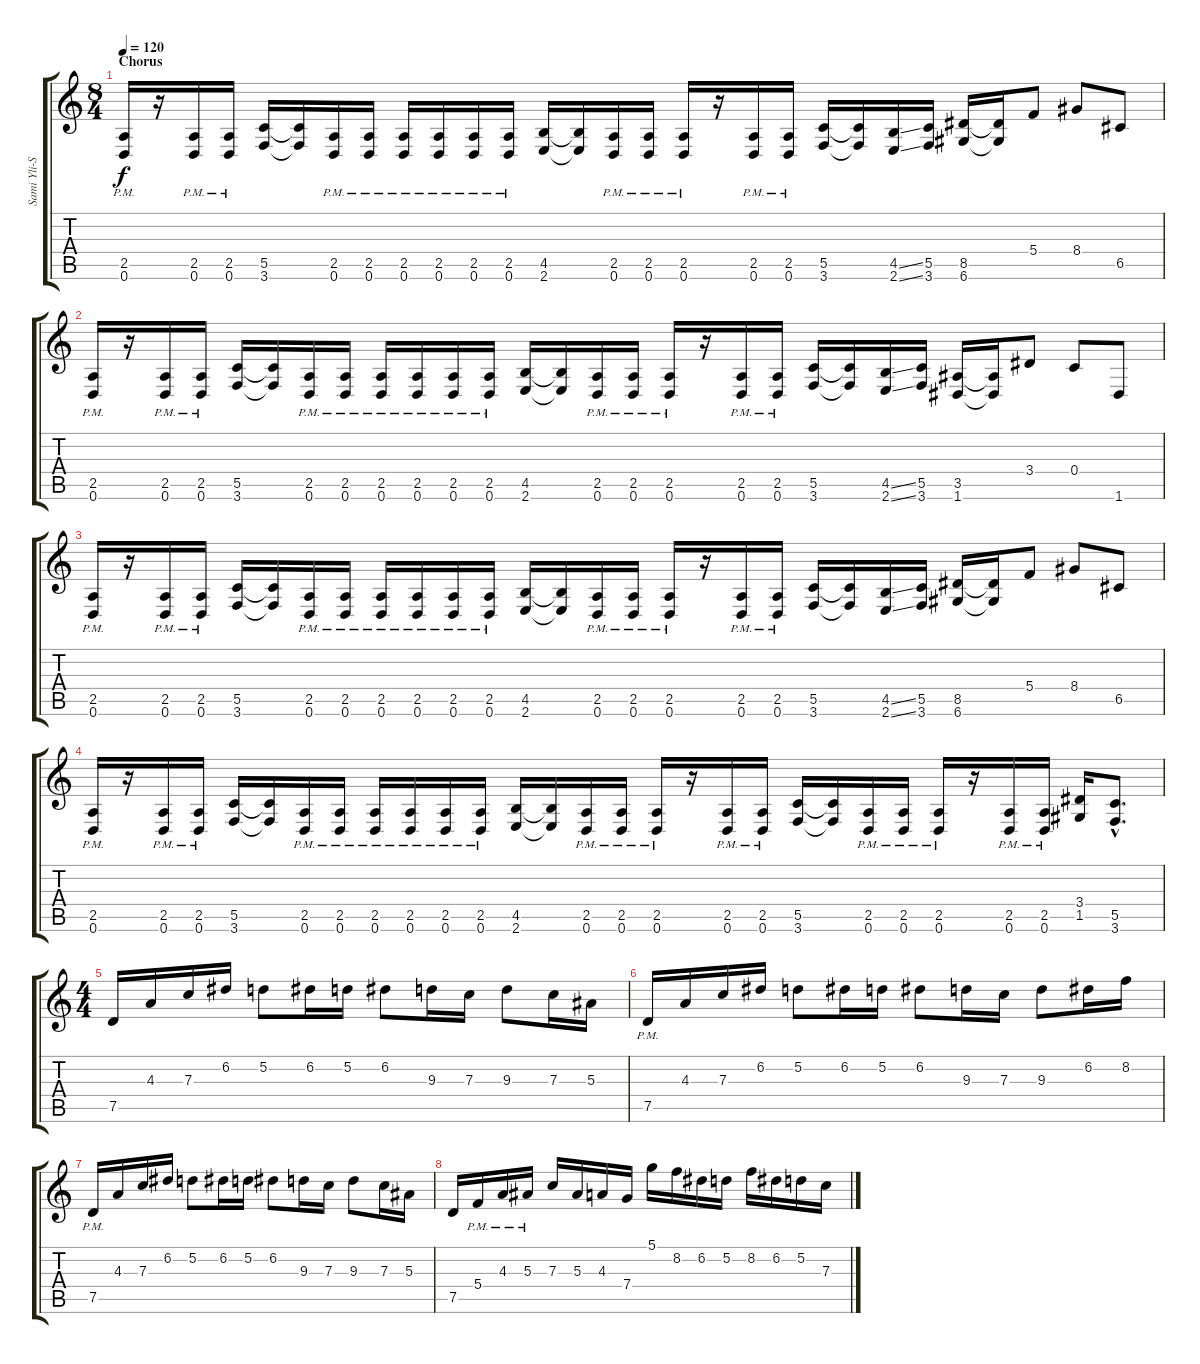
\track ("Sami Yli-Sirniö" "Sami Yli-S") {instrument distortionguitar}
\staff {score tabs}
\tuning (D4 A3 F3 C3 G2 D2) {hide}
\ts (8 4)
\section ("" "Chorus")
\tempo 120
\clef g2
\ks c
(2.5{pm} 0.6{pm}).16{dy f} r.16 (2.5{pm} 0.6{pm}).16 (2.5{pm} 0.6{pm}).16 (5.5 3.6).16 (5.5{t} 3.6{t}).16 (2.5{pm} 0.6{pm}).16 (2.5{pm} 0.6{pm}).16 (2.5{pm} 0.6{pm}).16 (2.5{pm} 0.6{pm}).16 (2.5{pm} 0.6{pm}).16 (2.5{pm} 0.6{pm}).16 (4.5 2.6).16 (4.5{t} 2.6{t}).16 (2.5{pm} 0.6{pm}).16 (2.5{pm} 0.6{pm}).16 (2.5{pm} 0.6{pm}).16 r.16 (2.5{pm} 0.6{pm}).16 (2.5{pm} 0.6{pm}).16 (5.5 3.6).16 (5.5{t} 3.6{t}).16 (4.5{ss} 2.6{ss}).16 (5.5 3.6).16 (8.5 6.6).16 (8.5{t} 6.6{t}).16 5.4.8 8.4.8 6.5.8 |
(2.5{pm} 0.6{pm}).16 r.16 (2.5{pm} 0.6{pm}).16 (2.5{pm} 0.6{pm}).16 (5.5 3.6).16 (5.5{t} 3.6{t}).16 (2.5{pm} 0.6{pm}).16 (2.5{pm} 0.6{pm}).16 (2.5{pm} 0.6{pm}).16 (2.5{pm} 0.6{pm}).16 (2.5{pm} 0.6{pm}).16 (2.5{pm} 0.6{pm}).16 (4.5 2.6).16 (4.5{t} 2.6{t}).16 (2.5{pm} 0.6{pm}).16 (2.5{pm} 0.6{pm}).16 (2.5{pm} 0.6{pm}).16 r.16 (2.5{pm} 0.6{pm}).16 (2.5{pm} 0.6{pm}).16 (5.5 3.6).16 (5.5{t} 3.6{t}).16 (4.5{ss} 2.6{ss}).16 (5.5 3.6).16 (3.5 1.6).16 (3.5{t} 1.6{t}).16 3.4.8 0.4.8 1.6.8 |
(2.5{pm} 0.6{pm}).16 r.16 (2.5{pm} 0.6{pm}).16 (2.5{pm} 0.6{pm}).16 (5.5 3.6).16 (5.5{t} 3.6{t}).16 (2.5{pm} 0.6{pm}).16 (2.5{pm} 0.6{pm}).16 (2.5{pm} 0.6{pm}).16 (2.5{pm} 0.6{pm}).16 (2.5{pm} 0.6{pm}).16 (2.5{pm} 0.6{pm}).16 (4.5 2.6).16 (4.5{t} 2.6{t}).16 (2.5{pm} 0.6{pm}).16 (2.5{pm} 0.6{pm}).16 (2.5{pm} 0.6{pm}).16 r.16 (2.5{pm} 0.6{pm}).16 (2.5{pm} 0.6{pm}).16 (5.5 3.6).16 (5.5{t} 3.6{t}).16 (4.5{ss} 2.6{ss}).16 (5.5 3.6).16 (8.5 6.6).16 (8.5{t} 6.6{t}).16 5.4.8 8.4.8 6.5.8 |
(2.5{pm} 0.6{pm}).16 r.16 (2.5{pm} 0.6{pm}).16 (2.5{pm} 0.6{pm}).16 (5.5 3.6).16 (5.5{t} 3.6{t}).16 (2.5{pm} 0.6{pm}).16 (2.5{pm} 0.6{pm}).16 (2.5{pm} 0.6{pm}).16 (2.5{pm} 0.6{pm}).16 (2.5{pm} 0.6{pm}).16 (2.5{pm} 0.6{pm}).16 (4.5 2.6).16 (4.5{t} 2.6{t}).16 (2.5{pm} 0.6{pm}).16 (2.5{pm} 0.6{pm}).16 (2.5{pm} 0.6{pm}).16 r.16 (2.5{pm} 0.6{pm}).16 (2.5{pm} 0.6{pm}).16 (5.5 3.6).16 (5.5{t} 3.6{t}).16 (2.5{pm} 0.6{pm}).16 (2.5{pm} 0.6{pm}).16 (2.5{pm} 0.6{pm}).16 r.16 (2.5{pm} 0.6{pm}).16 (2.5{pm} 0.6{pm}).16 (3.4 1.5).16 (5.5{hac} 3.6{hac}).8{d} |
\ts (4 4)
7.5.16 4.3.16 7.3.16 6.2.16 5.2.8 6.2.16 5.2.16 6.2.8 9.3.16 7.3.16 9.3.8 7.3.16 5.3.16 |
7.5{pm}.16 4.3.16 7.3.16 6.2.16 5.2.8 6.2.16 5.2.16 6.2.8 9.3.16 7.3.16 9.3.8 6.2.16 8.2.16 |
7.5{pm}.16 4.3.16 7.3.16 6.2.16 5.2.8 6.2.16 5.2.16 6.2.8 9.3.16 7.3.16 9.3.8 7.3.16 5.3.16 |
7.5.16 5.4{pm}.16 4.3{pm}.16 5.3{pm}.16 7.3.16 5.3.16 4.3.16 7.4.16 5.1.16 8.2.16 6.2.16 5.2.16 8.2.16 6.2.16 5.2.16 7.3.16
